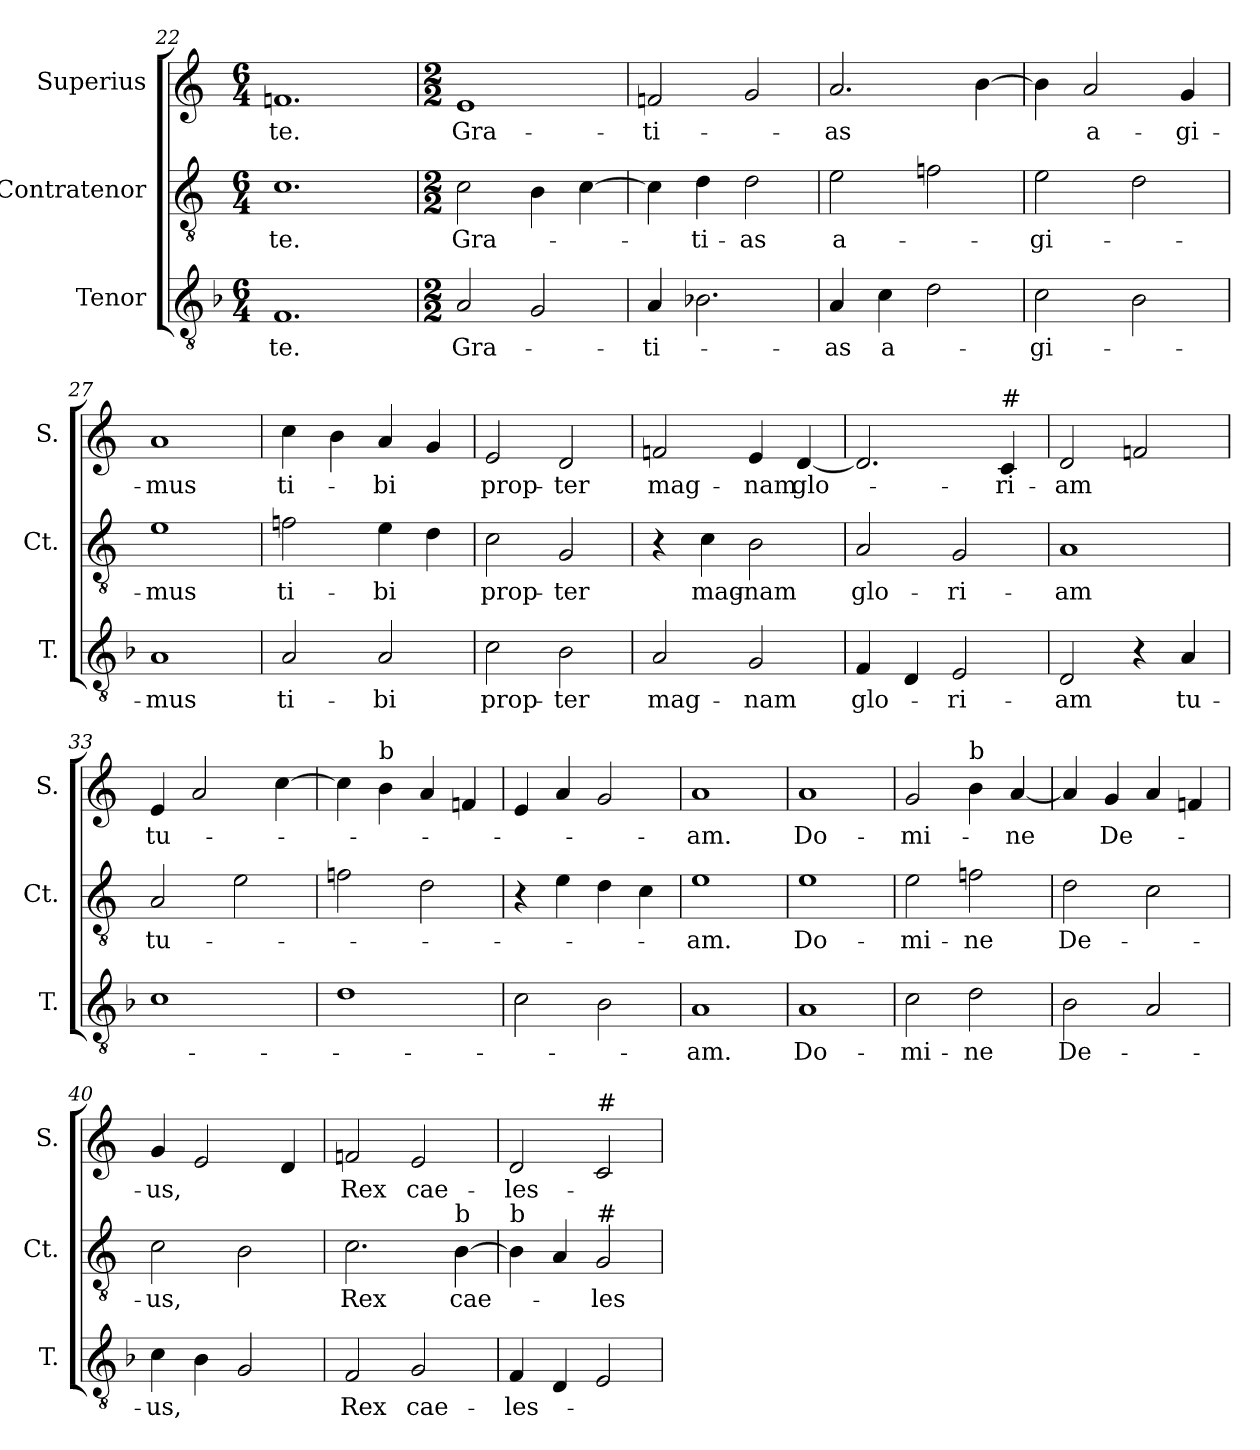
**kern	**text	**kern	**text	**kern	**text
*part3	*part3	*part2	*part2	*part1	*part1
*staff3	*staff3	*staff2	*staff2	*staff1	*staff1
*I"Tenor	*	*I"Contratenor	*	*I"Superius	*
*I'T.	*	*I'Ct.	*	*I'S.	*
*clefGv2	*	*clefGv2	*	*clefG2	*
*	*	*ITrd-3c-5	*	*ITrd-3c-5	*
*k[b-]	*	*	*	*	*
*M6/4	*	*M6/4	*	*M6/4	*
=22	=22	=22	=22	=22	=22
!	!LO:LY:b	!	!LO:LY:b	!	!LO:LY:b
1.F	te.	1.f	te.	1.b-	te.
!!LO:PB:g=z
=23	=23	=23	=23	=23	=23
*M2/2	*	*M2/2	*	*M2/2	*
!	!LO:LY:b	!	!LO:LY:b	!	!LO:LY:b
2A/	Gra-	2f\	Gra-	1a	Gra-
2G/	.	4e\	.	.	.
.	.	[4f\	.	.	.
=24	=24	=24	=24	=24	=24
!	!LO:LY:b	!	!	!	!LO:LY:b
4A/	-ti-	4f\]	.	2b-/	-ti-
!	!	!	!LO:LY:b	!	!
2.B-X\	.	4g\	-ti-	.	.
!	!	!	!LO:LY:b	!	!
.	.	2g\	-as	2cc/	.
=25	=25	=25	=25	=25	=25
!	!LO:LY:b	!	!LO:LY:b	!	!LO:LY:b
4A/	-as	2a\	a-	2.dd/	-as
!	!LO:LY:b	!	!	!	!
4c\	a-	.	.	.	.
2d\	.	2b-\	.	.	.
.	.	.	.	[4ee\	.
=26	=26	=26	=26	=26	=26
!	!LO:LY:b	!	!LO:LY:b	!	!
2c\	-gi-	2a\	-gi-	4ee\]	.
!	!	!	!	!	!LO:LY:b
.	.	.	.	2dd/	a-
2B-\	.	2g\	.	.	.
!	!	!	!	!	!LO:LY:b
.	.	.	.	4cc/	-gi-
=27	=27	=27	=27	=27	=27
!	!LO:LY:b	!	!LO:LY:b	!	!LO:LY:b
1A	-mus	1a	-mus	1dd	-mus
=28	=28	=28	=28	=28	=28
!	!LO:LY:b	!	!LO:LY:b	!	!LO:LY:b
2A/	ti-	2b-\	ti-	4ff\	ti-
.	.	.	.	4ee\	.
!	!LO:LY:b	!	!LO:LY:b	!	!LO:LY:b
2A/	-bi	4a\	-bi	4dd/	-bi
.	.	4g\	.	4cc/	.
=29	=29	=29	=29	=29	=29
!	!LO:LY:b	!	!LO:LY:b	!	!LO:LY:b
2c\	prop-	2f\	prop-	2a/	prop-
!	!LO:LY:b	!	!LO:LY:b	!	!LO:LY:b
2B-\	-ter	2c/	-ter	2g/	-ter
!!LO:LB:g=z
=30	=30	=30	=30	=30	=30
!	!LO:LY:b	!	!	!	!LO:LY:b
2A/	mag-	4r	.	2b-/	mag-
!	!	!	!LO:LY:b	!	!
.	.	4f\	mag-	.	.
!	!LO:LY:b	!	!LO:LY:b	!	!LO:LY:b
2G/	-nam	2e\	-nam	4a/	-nam
!	!	!	!	!	!LO:LY:b
.	.	.	.	[4g/	glo-
=31	=31	=31	=31	=31	=31
!	!LO:LY:b	!	!LO:LY:b	!	!
4F/	glo-	2d/	glo-	2.g/]	.
4D/	.	.	.	.	.
!	!LO:LY:b	!	!LO:LY:b	!	!
2E/	-ri-	2c/	-ri-	.	.
!	!	!	!	!LO:TX:a:t=#	!
!	!	!	!	!	!LO:LY:b
.	.	.	.	4f/	-ri-
=32	=32	=32	=32	=32	=32
!	!LO:LY:b	!	!LO:LY:b	!	!LO:LY:b
2D/	-am	1d	-am	2g/	-am
4r	.	.	.	2b-/	.
!	!LO:LY:b	!	!	!	!
4A/	tu-	.	.	.	.
=33	=33	=33	=33	=33	=33
!	!	!	!LO:LY:b	!	!LO:LY:b
1c	.	2d/	tu-	4a/	tu-
.	.	.	.	2dd/	.
.	.	2a\	.	.	.
.	.	.	.	[4ff\	.
=34	=34	=34	=34	=34	=34
1d	.	2b-\	.	4ff\]	.
!	!	!	!	!LO:TX:a:t=b	!
.	.	.	.	4ee\	.
.	.	2g\	.	4dd/	.
.	.	.	.	4b-/	.
=35	=35	=35	=35	=35	=35
2c\	.	4r	.	4a/	.
.	.	4a\	.	4dd/	.
2B-\	.	4g\	.	2cc/	.
.	.	4f\	.	.	.
=36	=36	=36	=36	=36	=36
!	!LO:LY:b	!	!LO:LY:b	!	!LO:LY:b
1A	-am.	1a	-am.	1dd	-am.
!!LO:LB:g=z
=37	=37	=37	=37	=37	=37
!	!LO:LY:b	!	!LO:LY:b	!	!LO:LY:b
1A	Do-	1a	Do-	1dd	Do-
=38	=38	=38	=38	=38	=38
!	!LO:LY:b	!	!LO:LY:b	!	!LO:LY:b
2c\	-mi-	2a\	-mi-	2cc/	-mi-
!	!	!	!	!LO:TX:a:t=b	!
!	!LO:LY:b	!	!LO:LY:b	!	!
2d\	-ne	2b-\	-ne	4ee\	.
!	!	!	!	!	!LO:LY:b
.	.	.	.	[4dd/	-ne
=39	=39	=39	=39	=39	=39
!	!LO:LY:b	!	!LO:LY:b	!	!
2B-\	De-	2g\	De-	4dd/]	.
!	!	!	!	!	!LO:LY:b
.	.	.	.	4cc/	De-
2A/	.	2f\	.	4dd/	.
.	.	.	.	4b-/	.
=40	=40	=40	=40	=40	=40
!	!LO:LY:b	!	!LO:LY:b	!	!LO:LY:b
4c\	-us,	2f\	-us,	4cc/	-us,
4B-\	.	.	.	2a/	.
2G/	.	2e\	.	.	.
.	.	.	.	4g/	.
=41	=41	=41	=41	=41	=41
!	!LO:LY:b	!	!LO:LY:b	!	!LO:LY:b
2F/	Rex	2.f\	Rex	2b-/	Rex
!	!LO:LY:b	!	!	!	!LO:LY:b
2G/	cae-	.	.	2a/	cae-
!	!	!LO:TX:a:t=b	!	!	!
!	!	!	!LO:LY:b	!	!
.	.	[4e\	cae-	.	.
=42	=42	=42	=42	=42	=42
!	!	!LO:TX:a:t=b	!	!	!
!	!LO:LY:b	!	!	!	!LO:LY:b
4F/	-les-	4e\]	.	2g/	-les-
4D/	.	4d/	.	.	.
!	!	!	!	!LO:TX:a:t=#	!
!	!	!LO:TX:a:t=#	!	!	!
!	!	!	!LO:LY:b	!	!
2E/	.	2c/	-les-	2f/	.
=	=	=	=	=	=
*-	*-	*-	*-	*-	*-
